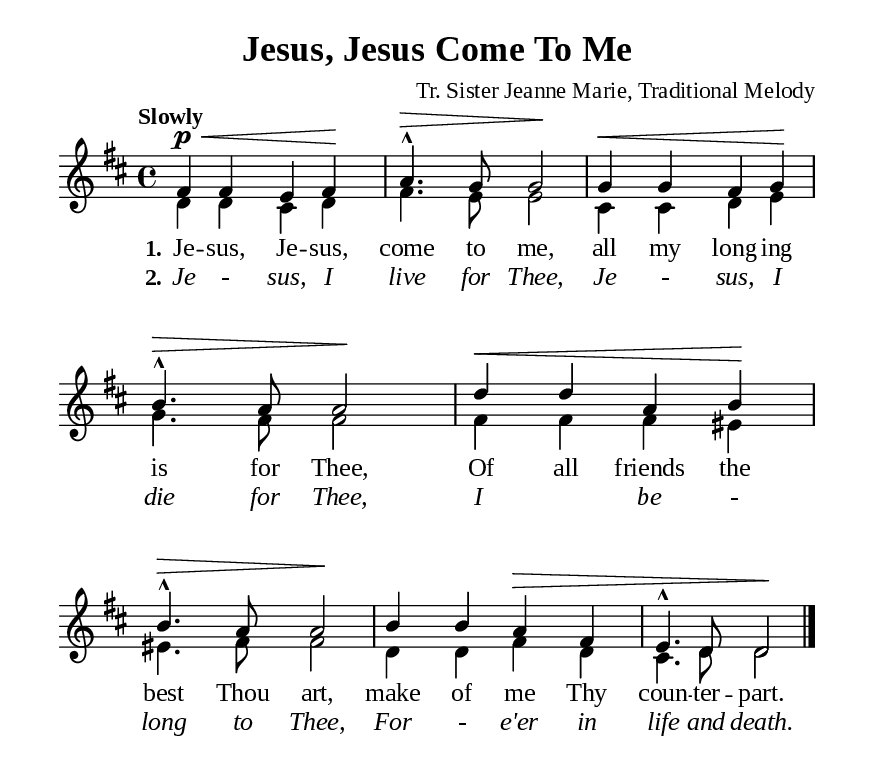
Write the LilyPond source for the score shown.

\version "2.18.2"

\header {
  title = "Jesus, Jesus Come To Me"
  composer = "Tr. Sister Jeanne Marie, Traditional Melody"
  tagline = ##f
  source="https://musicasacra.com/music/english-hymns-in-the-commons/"
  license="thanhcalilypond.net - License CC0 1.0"
}

global= {
  \key d \major
  \time 4/4
  \tempo "Slowly"
  \dynamicUp
  \override Score.BarNumber.break-visibility = ##(#f #f #f)
  \override Lyrics.LyricSpace.minimum-distance = #3.0
}

\paper {
  #(set-paper-size "a5")
  top-margin = 10\mm
  bottom-margin = 10\mm
  left-margin = 10\mm
  right-margin = 10\mm
  indent = #0
  #(define fonts
	 (make-pango-font-tree "Liberation Serif"
	 		       "Liberation Serif"
			       "Liberation Serif"
			       (/ 20 20)))
  system-system-spacing = #'((basic-distance . 3) (padding . 5))
}

printItalic = \with {
  \override LyricText.font-shape = #'italic
}

% Soprano verse music
musicVerseSoprano = \relative c' {
  %{ 01 %} fis4 \p \< fis e fis \! |
  %{ 02 %} a4.-^ \> g8 g2 \! |
  %{ 03 %} g4 \< g fis g \! |
  %{ 04 %} b4.-^ \> a8 a2 \! |
  %{ 05 %} d4 \< d a b \! |
  %{ 06 %} b4.-^ \> a8 a2 \! |
  %{ 07 %} b4 b a \> fis |
  %{ 08 %} e4.-^ d8 d2 \! \bar "|."
}

% Basso verse music
musicVerseBasso = \relative c' {
  %{ 01 %} d4 d cis d |
  %{ 02 %} fis4. e8 e2 |
  %{ 03 %} cis4 cis d e |
  %{ 04 %} g4. fis8 fis2 |
  %{ 05 %} fis4 fis fis eis |
  %{ 06 %} eis4. fis8 fis2 |
  %{ 07 %} d4 d fis d |
  %{ 08 %} cis4. d8 d2 \bar "|."
}

% Verse lyrics
verseOne = \lyricmode {
  \set stanza = #"1."
  Je -- sus, Je -- sus, come to me, all my long -- ing is for Thee,
  Of all friends the best Thou art, make of me Thy coun -- ter -- part.
}

verseTwo = \lyricmode {
  \set stanza = #"2."
  Je - sus, I live for Thee, Je - sus, I die for Thee,
  I _ be - long to Thee, For - e'er in life and death.
}

% Layout
\score {
    \new ChoirStaff <<
      \new Staff <<
        \clef "treble"
        \new Voice = "sopranos" { \voiceOne \global \stemUp \slurUp \musicVerseSoprano }
        \new Voice = "basso" { \voiceTwo \global \stemDown \slurDown \musicVerseBasso }
      >>
      \new Lyrics \lyricsto sopranos \verseOne
      \new Lyrics \printItalic \lyricsto sopranos \verseTwo
    >>
}
